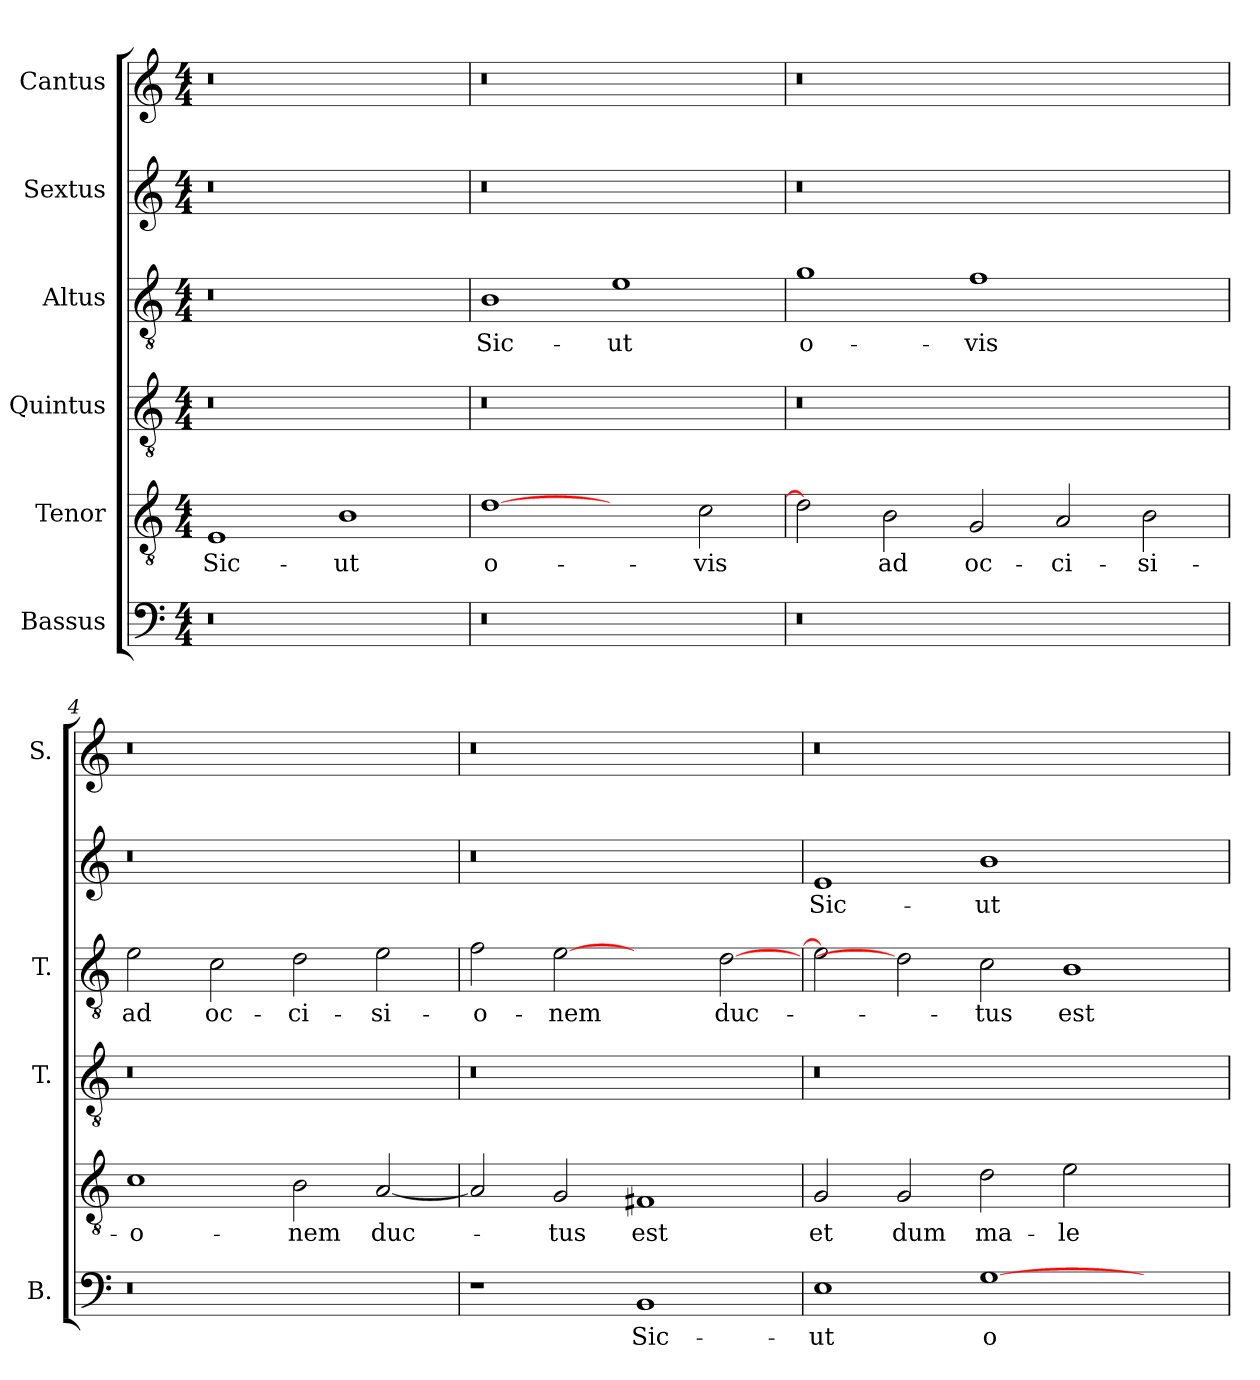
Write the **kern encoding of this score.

**kern	**text	**kern	**text	**kern	**kern	**text	**kern	**text	**kern
*part6	*part6	*part5	*part5	*part4	*part3	*part3	*part2	*part2	*part1
*staff6	*staff6	*staff5	*staff5	*staff4	*staff3	*staff3	*staff2	*staff2	*staff1
*I"Bassus	*	*I"Tenor	*	*I"Quintus	*I"Altus	*	*I"Sextus	*	*I"Cantus
*I'B.	*	*	*	*I'T.	*I'T.	*	*	*	*I'S.
*clefF4	*	*clefGv2	*	*clefGv2	*clefGv2	*	*clefG2	*	*clefG2
*k[]	*	*k[]	*	*k[]	*k[]	*	*k[]	*	*k[]
*C:	*	*C:	*	*C:	*C:	*	*C:	*	*C:
*M4/4	*	*M4/4	*	*M4/4	*M4/4	*	*M4/4	*	*M4/4
=1	=1	=1	=1	=1	=1	=1	=1	=1	=1
!LO:N:vis=0	!	!	!	!LO:N:vis=0	!LO:N:vis=0	!	!LO:N:vis=0	!	!LO:N:vis=0
1r	.	1E/	Sic-	1r	1r	.	1r	.	1r
1ryy	.	1B\	-ut	1ryy	1ryy	.	1ryy	.	1ryy
=2	=2	=2	=2	=2	=2	=2	=2	=2	=2
!LO:N:vis=0	!	!	!	!LO:N:vis=0	!	!	!LO:N:vis=0	!	!LO:N:vis=0
1r	.	[1d\	o-	1r	1B\	Sic-	1r	.	1r
1ryy	.	2ryy	.	1ryy	1e\	-ut	1ryy	.	1ryy
.	.	2c\	-vis	.	.	.	.	.	.
=3	=3	=3	=3	=3	=3	=3	=3	=3	=3
!LO:N:vis=0	!	!	!	!LO:N:vis=0	!	!	!LO:N:vis=0	!	!LO:N:vis=0
1r	.	2d\]	.	1r	1g\	o-	1r	.	1r
.	.	2B\	ad	.	.	.	.	.	.
1ryy	.	2G/	oc-	1ryy	1f\	-vis	1ryy	.	1ryy
.	.	2A/	-ci-	.	.	.	.	.	.
2ryy	.	2B\	-si-	2ryy	2ryy	.	2ryy	.	2ryy
=4	=4	=4	=4	=4	=4	=4	=4	=4	=4
!LO:N:vis=0	!	!	!	!LO:N:vis=0	!	!	!LO:N:vis=0	!	!LO:N:vis=0
1r	.	1c\	-o-	1r	2e\	ad	1r	.	1r
.	.	.	.	.	2c\	oc-	.	.	.
1ryy	.	2B\	-nem	1ryy	2d\	-ci-	1ryy	.	1ryy
.	.	[2A/	duc-	.	2e\	-si-	.	.	.
=5	=5	=5	=5	=5	=5	=5	=5	=5	=5
!	!	!	!	!LO:N:vis=0	!	!	!LO:N:vis=0	!	!LO:N:vis=0
1r	.	2A/]	.	1r	2f\	-o-	1r	.	1r
.	.	2G/	-tus	.	[2e\	-nem	.	.	.
1BB/	Sic-	1F#X/	est	1ryy	2ryy	.	1ryy	.	1ryy
.	.	.	.	.	[2d\	duc-	.	.	.
=6	=6	=6	=6	=6	=6	=6	=6	=6	=6
!	!	!	!	!LO:N:vis=0	!	!	!	!	!LO:N:vis=0
1E\	-ut	2G/	et	1r	2e\]	.	1e/	Sic-	1r
.	.	2G/	dum	.	2d\]	.	.	.	.
[1G\	o-	2d\	ma-	1ryy	2c\	-tus	1b\	-ut	1ryy
.	.	2e\	-le	.	1B\	est	.	.	.
2ryy	.	2ryy	.	2ryy	.	.	2ryy	.	2ryy
=	=	=	=	=	=	=	=	=	=
*-	*-	*-	*-	*-	*-	*-	*-	*-	*-
